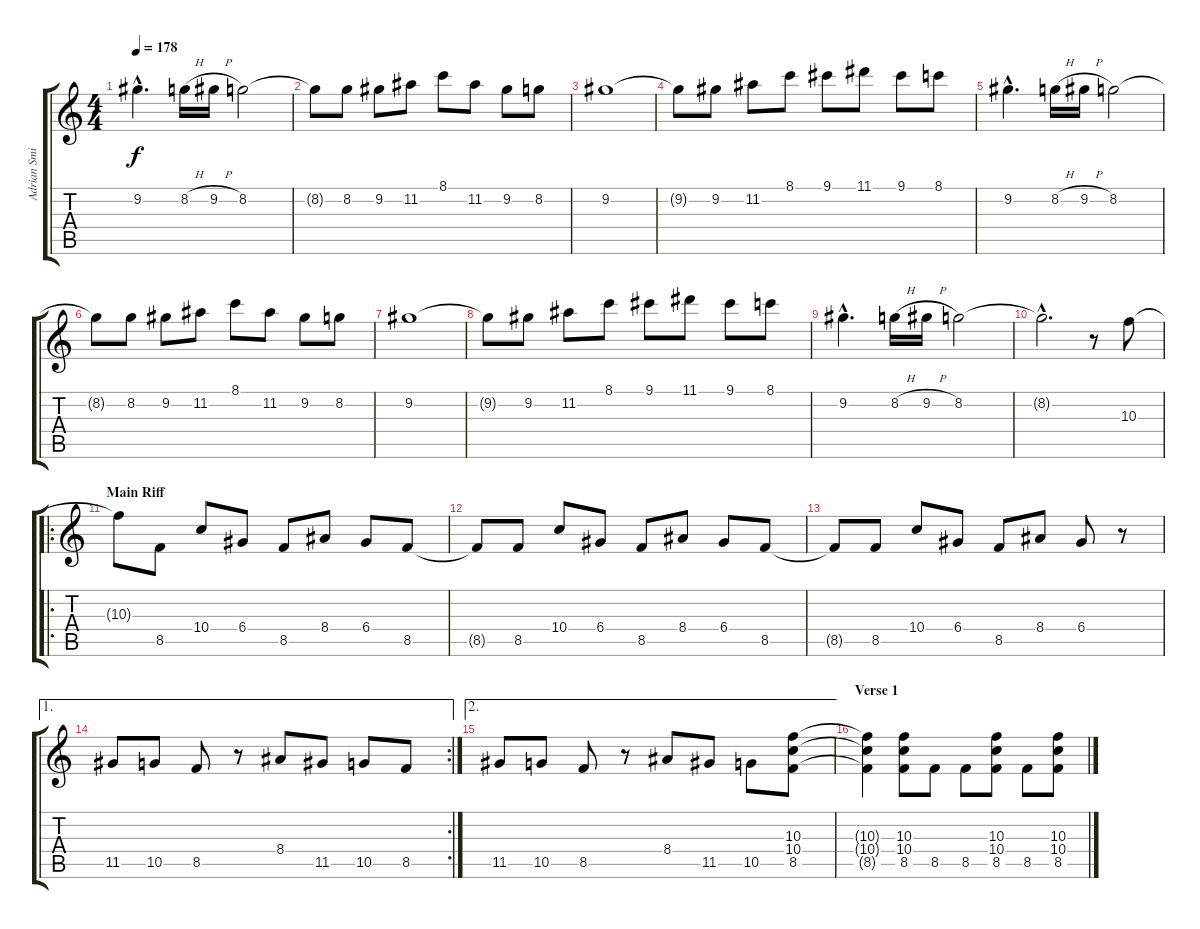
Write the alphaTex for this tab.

\track ("Adrian Smith - Guitar" "Adrian Smi") {instrument distortionguitar}
\staff {score tabs}
\tuning (E4 B3 G3 D3 A2 E2) {hide}
\ts (4 4)
\tempo 178
\clef g2
\ks c
9.2{hac}.4{d dy f} 8.2{h}.16 9.2{h}.16 8.2.2 |
8.2{t}.8 8.2.8 9.2.8 11.2.8 8.1.8 11.2.8 9.2.8 8.2.8 |
9.2.1 |
9.2{t}.8 9.2.8 11.2.8 8.1.8 9.1.8 11.1.8 9.1.8 8.1.8 |
9.2{hac}.4{d} 8.2{h}.16 9.2{h}.16 8.2.2 |
8.2{t}.8 8.2.8 9.2.8 11.2.8 8.1.8 11.2.8 9.2.8 8.2.8 |
9.2.1 |
9.2{t}.8 9.2.8 11.2.8 8.1.8 9.1.8 11.1.8 9.1.8 8.1.8 |
9.2{hac}.4{d} 8.2{h}.16 9.2{h}.16 8.2.2 |
8.2{hac t}.2{d} r.8 10.3.8 |
\ro
\section ("" "Main Riff")
10.3{t}.8 8.5.8 10.4.8 6.4.8 8.5.8 8.4.8 6.4.8 8.5.8 |
8.5{t}.8 8.5.8 10.4.8 6.4.8 8.5.8 8.4.8 6.4.8 8.5.8 |
8.5{t}.8 8.5.8 10.4.8 6.4.8 8.5.8 8.4.8 6.4.8 r.8 |
\ae 1
\rc 2
11.5.8 10.5.8 8.5.8 r.8 8.4.8 11.5.8 10.5.8 8.5.8 |
\ae 2
11.5.8 10.5.8 8.5.8 r.8 8.4.8 11.5.8 10.5.8 (10.3 10.4 8.5).8 |
\section ("" "Verse 1")
(10.3{t} 10.4{t} 8.5{t}).4 (10.3 10.4 8.5).8 8.5.8 8.5.8 (10.3 10.4 8.5).8 8.5.8 (10.3 10.4 8.5).8
